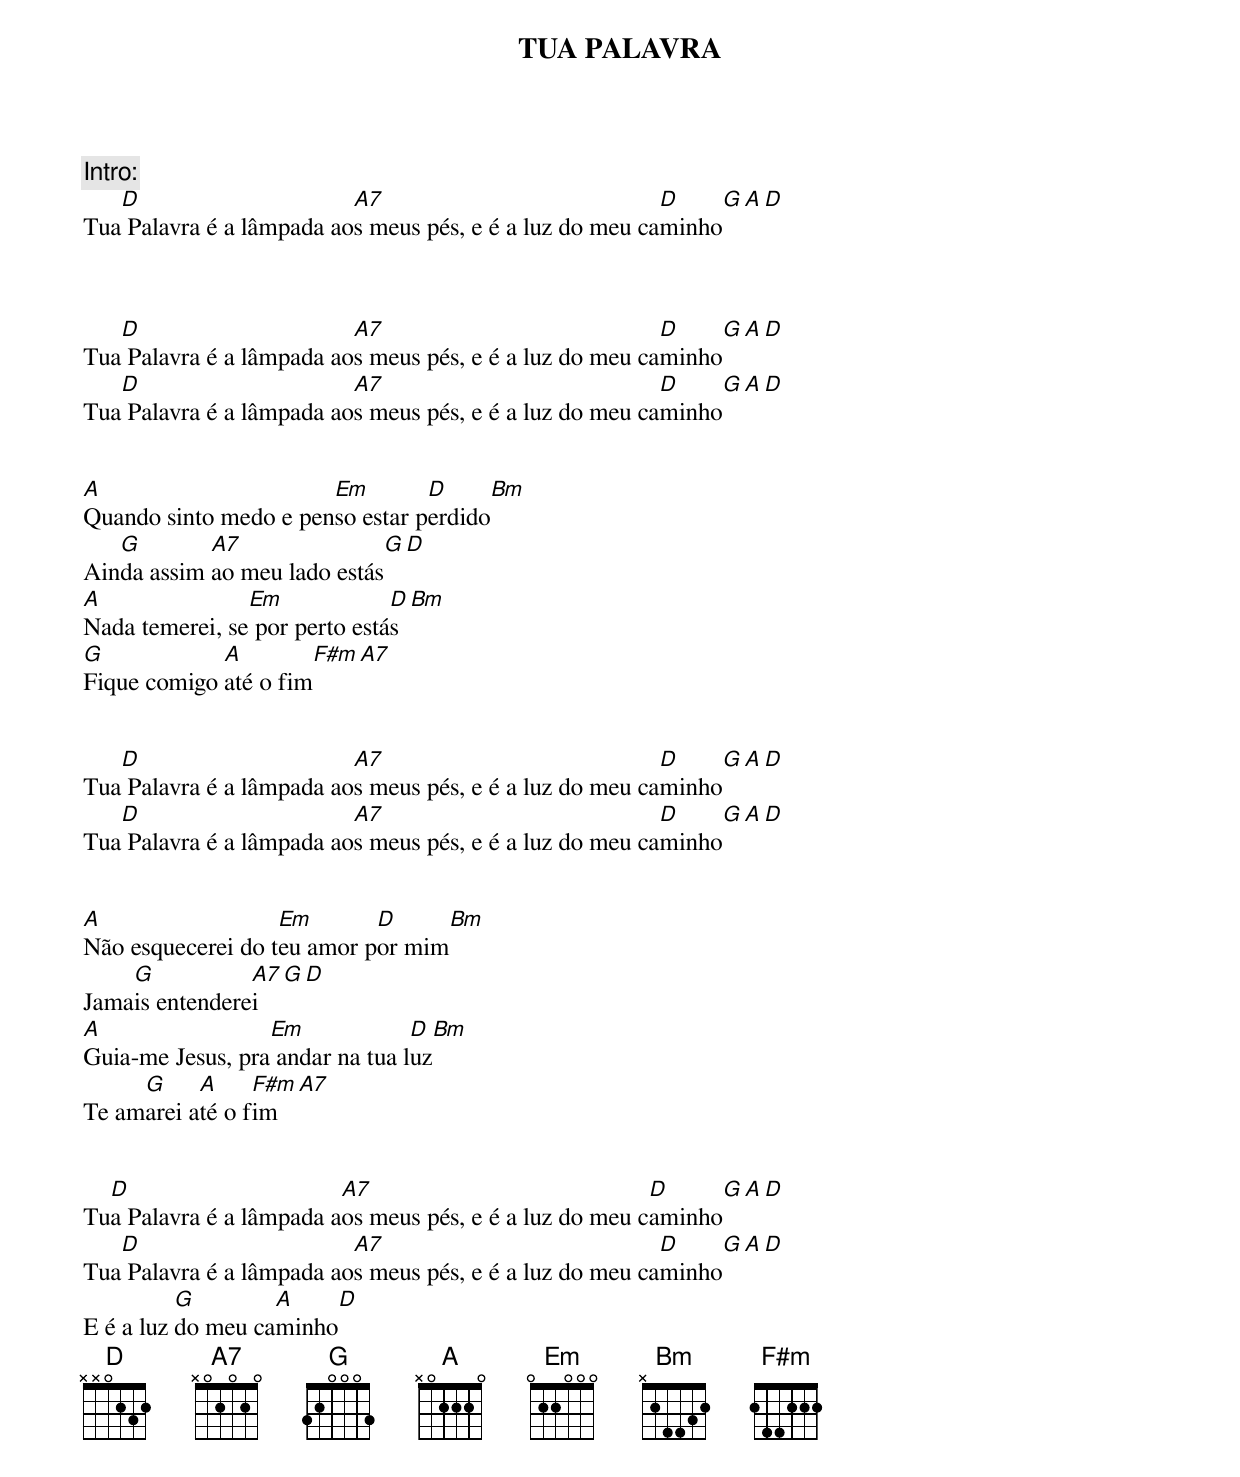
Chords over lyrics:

TUA PALAVRA

Intro:
   D                      A7                             D              G        A         D
Tua Palavra é a lâmpada aos meus pés, e é a luz do meu caminho



   D                      A7                             D              G        A         D
Tua Palavra é a lâmpada aos meus pés, e é a luz do meu caminho
   D                      A7                             D              G        A         D
Tua Palavra é a lâmpada aos meus pés, e é a luz do meu caminho


A                      Em        D                        Bm
Quando sinto medo e penso estar perdido
   G        A7                  G         D
Ainda assim ao meu lado estás
A               Em             D           Bm
Nada temerei, se por perto estás
G            A         F#m     A7
Fique comigo até o fim


   D                      A7                             D              G        A         D
Tua Palavra é a lâmpada aos meus pés, e é a luz do meu caminho
   D                      A7                             D              G        A         D
Tua Palavra é a lâmpada aos meus pés, e é a luz do meu caminho


A                  Em       D                    Bm
Não esquecerei do teu amor por mim
    G           A7    G   D
Jamais entenderei
A                 Em             D               Bm
Guia-me Jesus, pra andar na tua luz
     G     A     F#m     A7
Te amarei até o fim


  D                      A7                             D              G        A         D
Tua Palavra é a lâmpada aos meus pés, e é a luz do meu caminho
   D                      A7                             D              G        A         D
Tua Palavra é a lâmpada aos meus pés, e é a luz do meu caminho
          G        A         D
E é a luz do meu caminho
